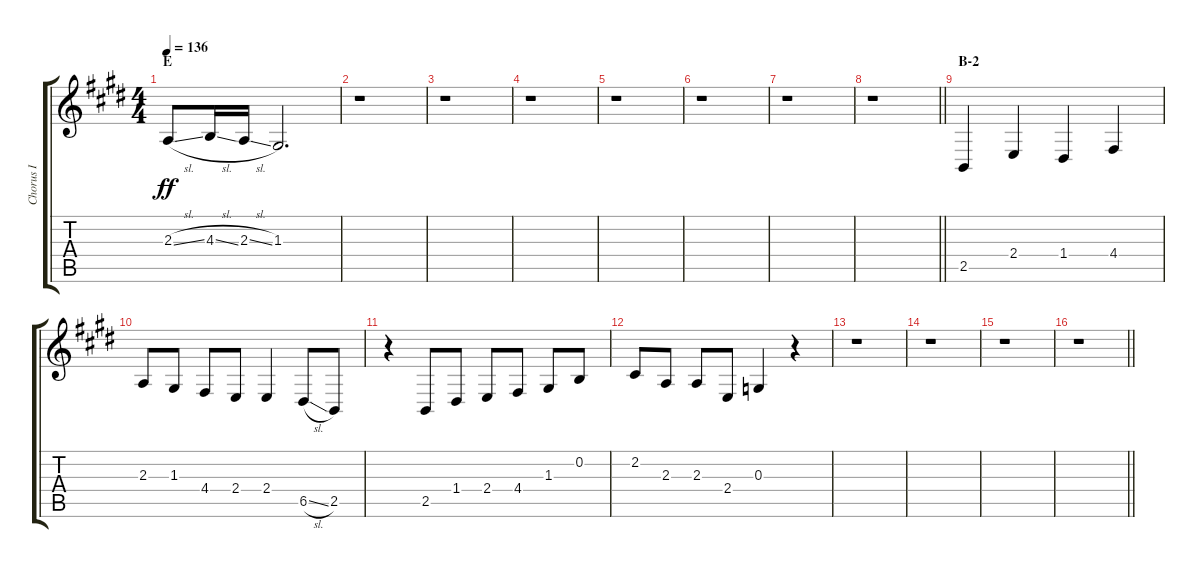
\track ("Chorus I" "Chorus I") {instrument voiceoohs}
\staff {score tabs}
\tuning (E4 B3 G3 D3 A2 E2) {hide}
\ts (4 4)
\section ("" "E")
\tempo 136
\clef g2
\ks e
2.3{sl}.8{dy ff} 4.3{sl}.16 2.3{sl}.16 1.3.2{d} |
r.1 |
r.1 |
r.1 |
r.1 |
r.1 |
r.1 |
\barLineRight lightlight
r.1 |
\section ("" "B-2")
2.5.4 2.4.4 1.4.4 4.4.4 |
2.3.8 1.3.8 4.4.8 2.4.8 2.4.4 6.5{sl}.8 2.5.8 |
r.4 2.5.8 1.4.8 2.4.8 4.4.8 1.3.8 0.2.8 |
2.2.8 2.3.8 2.3.8 2.4.8 0.3.4 r.4 |
r.1 |
r.1 |
r.1 |
\barLineRight lightlight
r.1
